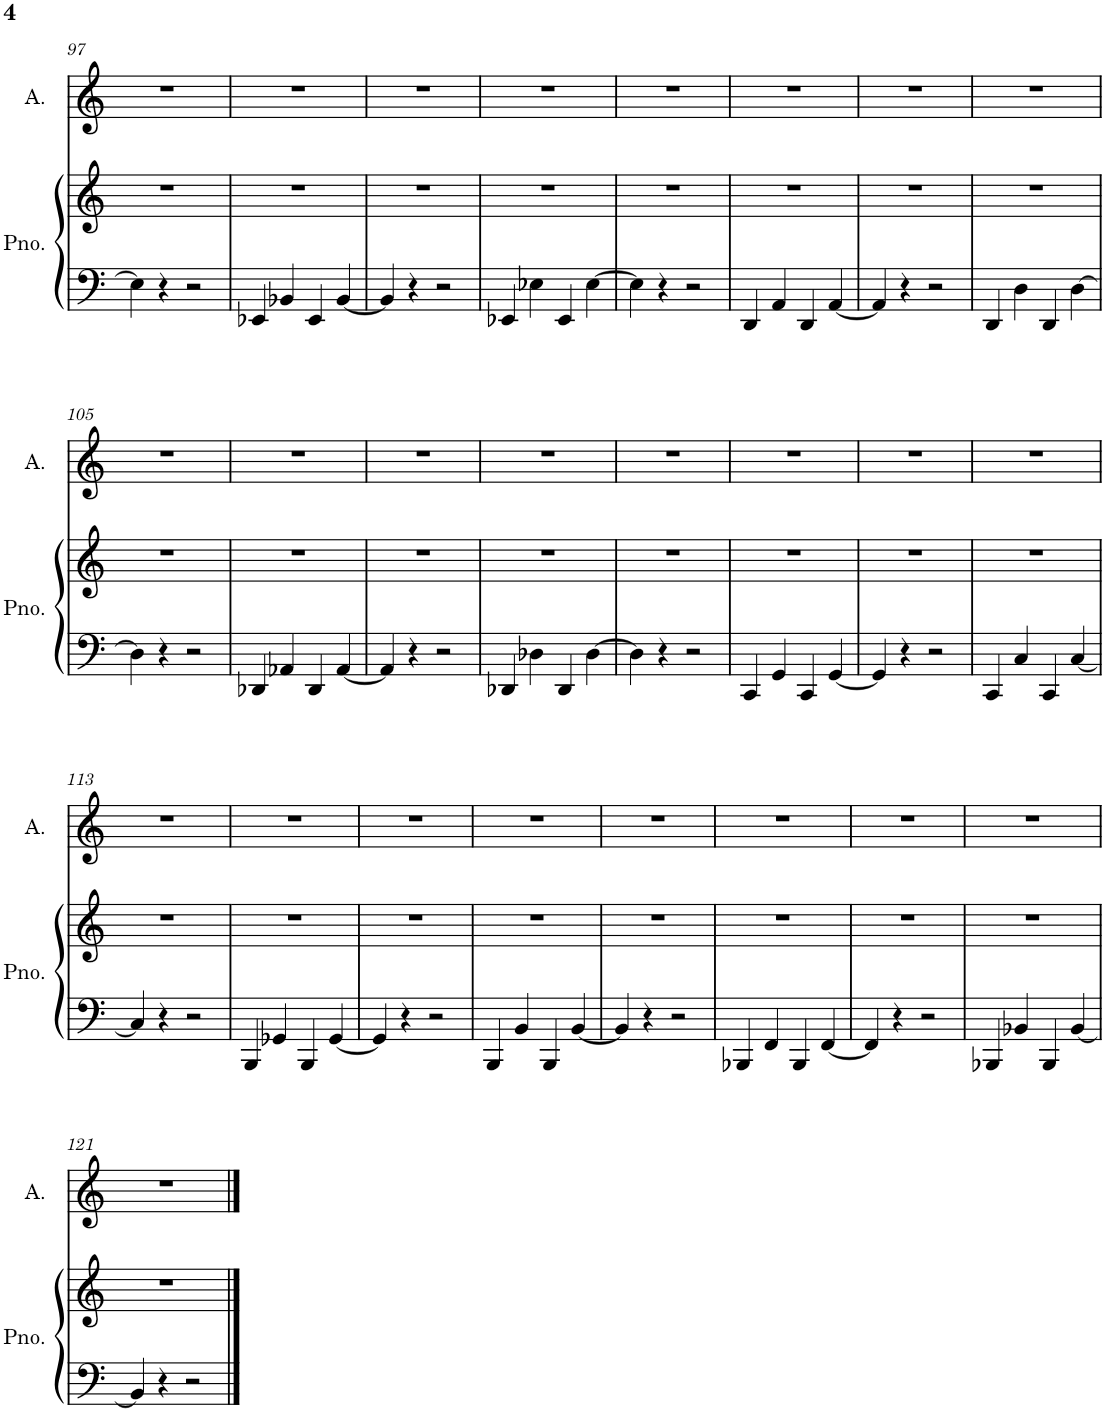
**kern	**kern	**kern
*part2	*part2	*part1
*staff3	*staff2	*staff1
*I"Piano	*	*I"Alto
*I'Pno.	*	*I'A.
!!LO:PB:g=z
*clefF4	*clefG2	*clefG2
*k[]	*k[]	*k[]
*M4/4	*M4/4	*M4/4
=97	=97	=97
4E\]	1r	1r
4r	.	.
2r	.	.
=98	=98	=98
4EE-X/	1r	1r
4BB-X/	.	.
4EE-/	.	.
[4BB-/	.	.
=99	=99	=99
4BB-/]	1r	1r
4r	.	.
2r	.	.
=100	=100	=100
4EE-X/	1r	1r
4E-X\	.	.
4EE-/	.	.
[4E-\	.	.
=101	=101	=101
4E-\]	1r	1r
4r	.	.
2r	.	.
=102	=102	=102
4DD/	1r	1r
4AA/	.	.
4DD/	.	.
[4AA/	.	.
=103	=103	=103
4AA/]	1r	1r
4r	.	.
2r	.	.
=104	=104	=104
4DD/	1r	1r
4D\	.	.
4DD/	.	.
[4D\	.	.
!!LO:LB:g=z
=105	=105	=105
4D\]	1r	1r
4r	.	.
2r	.	.
=106	=106	=106
4DD-X/	1r	1r
4AA-X/	.	.
4DD-/	.	.
[4AA-/	.	.
=107	=107	=107
4AA-/]	1r	1r
4r	.	.
2r	.	.
=108	=108	=108
4DD-X/	1r	1r
4D-X\	.	.
4DD-/	.	.
[4D-\	.	.
=109	=109	=109
4D-\]	1r	1r
4r	.	.
2r	.	.
=110	=110	=110
4CC/	1r	1r
4GG/	.	.
4CC/	.	.
[4GG/	.	.
=111	=111	=111
4GG/]	1r	1r
4r	.	.
2r	.	.
=112	=112	=112
4CC/	1r	1r
4C/	.	.
4CC/	.	.
[4C/	.	.
!!LO:LB:g=z
=113	=113	=113
4C/]	1r	1r
4r	.	.
2r	.	.
=114	=114	=114
4BBB/	1r	1r
4GG-X/	.	.
4BBB/	.	.
[4GG-/	.	.
=115	=115	=115
4GG-/]	1r	1r
4r	.	.
2r	.	.
=116	=116	=116
4BBB/	1r	1r
4BB/	.	.
4BBB/	.	.
[4BB/	.	.
=117	=117	=117
4BB/]	1r	1r
4r	.	.
2r	.	.
=118	=118	=118
4BBB-X/	1r	1r
4FF/	.	.
4BBB-/	.	.
[4FF/	.	.
=119	=119	=119
4FF/]	1r	1r
4r	.	.
2r	.	.
=120	=120	=120
4BBB-X/	1r	1r
4BB-X/	.	.
4BBB-/	.	.
[4BB-/	.	.
!!LO:LB:g=z
=121	=121	=121
4BB-/]	1r	1r
4r	.	.
2r	.	.
==	==	==
*-	*-	*-
